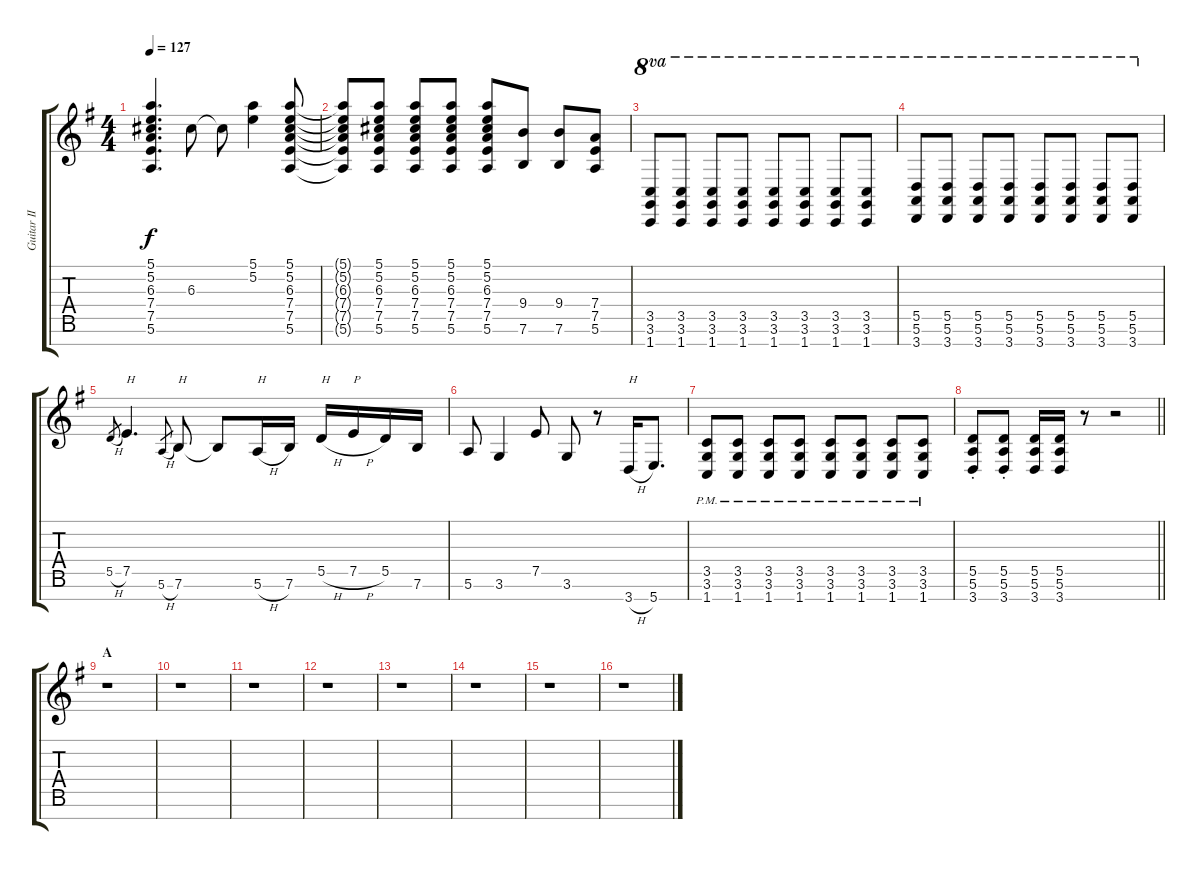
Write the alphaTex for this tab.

\track ("Guitar II" "Guitar II") {instrument distortionguitar}
\staff {score tabs}
\tuning (E4 B3 G3 D3 A2 E2 B1) {hide}
\ts (4 4)
\tempo 127
\clef g2
\ks g
(5.1 5.2 6.3 7.4 7.5 5.6).4{d dy f} 6.3.8 6.3{t}.8 (5.1 5.2).4 (5.1 5.2 6.3 7.4 7.5 5.6).8 |
(5.1{t} 5.2{t} 6.3{t} 7.4{t} 7.5{t} 5.6{t}).8 (5.1 5.2 6.3 7.4 7.5 5.6).8 (5.1 5.2 6.3 7.4 7.5 5.6).8 (5.1 5.2 6.3 7.4 7.5 5.6).8 (5.1 5.2 6.3 7.4 7.5 5.6).8 (9.4 7.6).8 (9.4 7.6).8 (7.4 7.5 5.6).8 |
(3.5 3.6 1.7).8{ot 8va} (3.5 3.6 1.7).8{ot 8va} (3.5 3.6 1.7).8{ot 8va} (3.5 3.6 1.7).8{ot 8va} (3.5 3.6 1.7).8{ot 8va} (3.5 3.6 1.7).8{ot 8va} (3.5 3.6 1.7).8{ot 8va} (3.5 3.6 1.7).8{ot 8va} |
(5.5 5.6 3.7).8{ot 8va} (5.5 5.6 3.7).8{ot 8va} (5.5 5.6 3.7).8{ot 8va} (5.5 5.6 3.7).8{ot 8va} (5.5 5.6 3.7).8{ot 8va} (5.5 5.6 3.7).8{ot 8va} (5.5 5.6 3.7).8{ot 8va} (5.5 5.6 3.7).8{ot 8va} |
5.5{h}.8{gr} 7.5.4{d txt "H"} 5.6{h}.8{gr} 7.6.8{txt "H"} 7.6{t}.8 5.6{h}.16{txt "H"} 7.6.16 5.5{h}.16{txt "H"} 7.5{h}.16{txt "P"} 5.5.16 7.6.16 |
5.6.8 3.6.4 7.5.8 3.6.8 r.8 3.7{h}.16{txt "H"} 5.7.8{d} |
(3.5{pm} 3.6{pm} 1.7{pm}).8 (3.5{pm} 3.6{pm} 1.7{pm}).8 (3.5{pm} 3.6{pm} 1.7{pm}).8 (3.5{pm} 3.6{pm} 1.7{pm}).8 (3.5{pm} 3.6{pm} 1.7{pm}).8 (3.5{pm} 3.6{pm} 1.7{pm}).8 (3.5{pm} 3.6{pm} 1.7{pm}).8 (3.5{pm} 3.6{pm} 1.7{pm}).8 |
\barLineRight lightlight
(5.5{st} 5.6{st} 3.7{st}).8 (5.5{st} 5.6{st} 3.7{st}).8 (5.5 5.6 3.7).16 (5.5 5.6 3.7).16 r.8 r.2 |
\section ("" "A")
r.1 |
r.1 |
r.1 |
r.1 |
r.1 |
r.1 |
r.1 |
r.1
